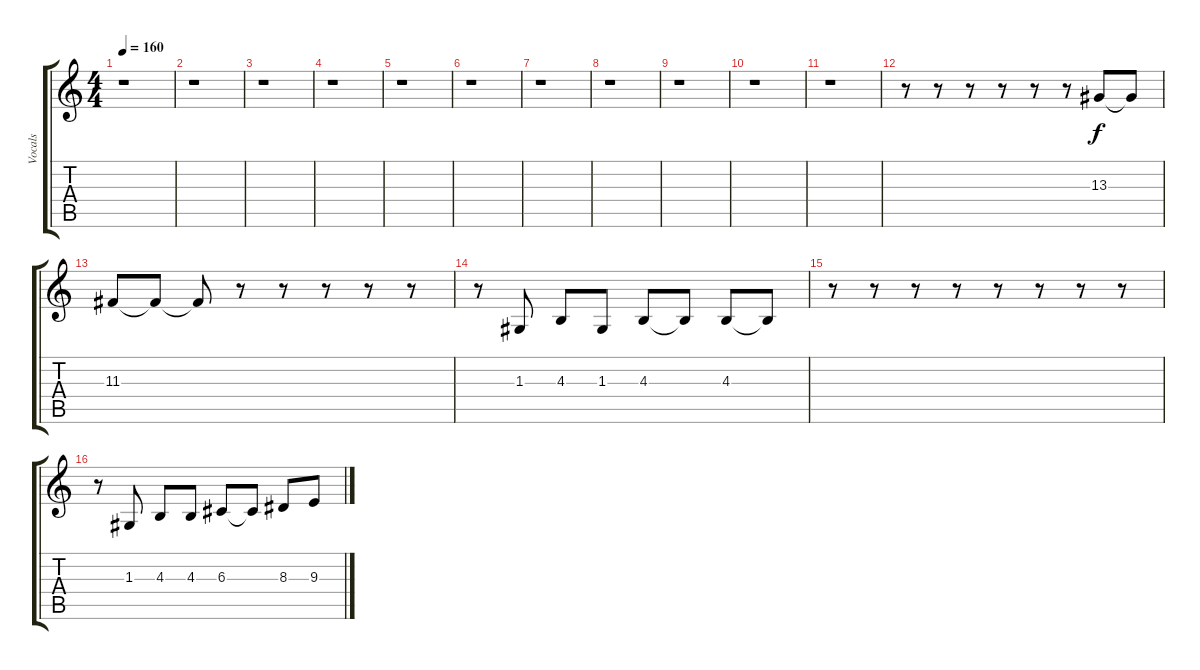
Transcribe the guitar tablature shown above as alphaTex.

\track ("Vocals" "Vocals") {instrument lead2sawtooth}
\staff {score tabs}
\tuning (E4 B3 G3 D3 A2 E2) {hide}
\ts (4 4)
\tempo 160
\clef g2
\ks c
r.1{dy f} |
r.1 |
r.1 |
r.1 |
r.1 |
r.1 |
r.1 |
r.1 |
r.1 |
r.1 |
r.1 |
r.8 r.8 r.8 r.8 r.8 r.8 13.3.8 13.3{t}.8 |
11.3.8 11.3{t}.8 11.3{t}.8 r.8 r.8 r.8 r.8 r.8 |
r.8 1.3.8 4.3.8 1.3.8 4.3.8 4.3{t}.8 4.3.8 4.3{t}.8 |
r.8 r.8 r.8 r.8 r.8 r.8 r.8 r.8 |
r.8 1.3.8 4.3.8 4.3.8 6.3.8 6.3{t}.8 8.3.8 9.3.8
